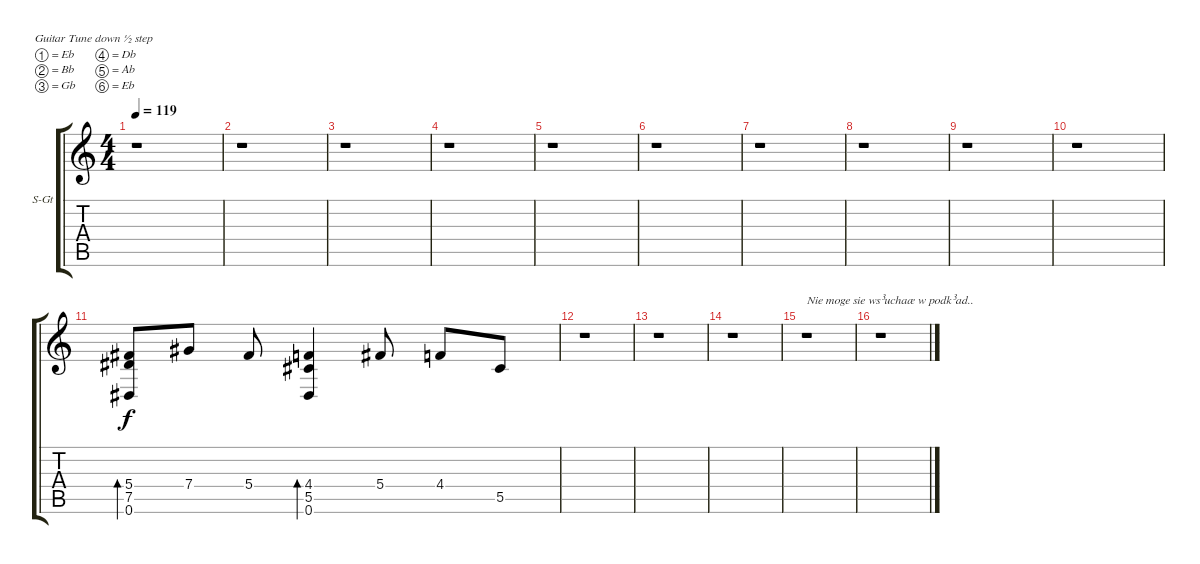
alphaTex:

\bracketExtendMode groupsimilarinstruments
\firstSystemTrackNameOrientation horizontal
\otherSystemsTrackNameOrientation horizontal
\track ("Guitar 2 clean" "S-Gt") {instrument acousticguitarsteel}
\staff {score tabs}
\tuning (Eb4 Bb3 Gb3 Db3 Ab2 Eb2)
\ts (4 4)
\tempo 119
\clef g2
\ks c
r.1{dy f} |
r.1 |
r.1 |
r.1 |
r.1 |
r.1 |
r.1 |
r.1 |
r.1 |
r.1 |
(5.4 7.5 0.6).8{bd 480} 7.4.8 5.4.8 (4.4 5.5 0.6).4{bd 480} 5.4.8 4.4.8 5.5.8 |
r.1 |
r.1 |
r.1 |
r.1{txt "Nie moge sie ws³uchaæ w podk³ad.."} |
r.1
